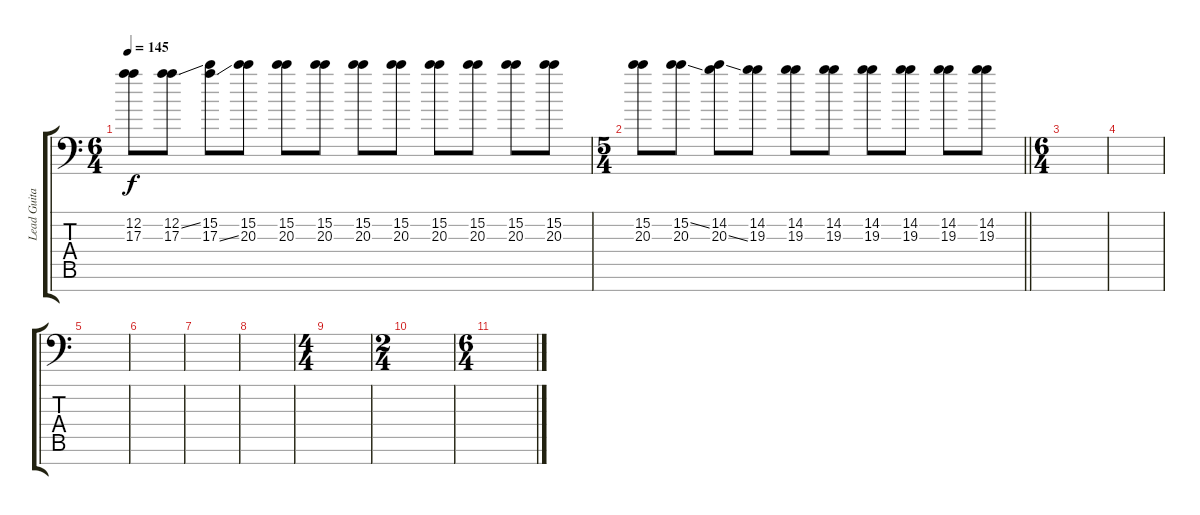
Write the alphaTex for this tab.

\track ("Lead Guitar #3 / Delay" "Lead Guita") {instrument electricguitarjazz}
\staff {score tabs}
\tuning (D4 A3 E3 D3 A2 E2 A1) {hide}
\ts (6 4)
\tempo 145
\clef f4
\ks c
(12.2 17.3).8{dy f} (12.2{ss} 17.3).8 (15.2 17.3{ss}).8 (15.2 20.3).8 (15.2 20.3).8 (15.2 20.3).8 (15.2 20.3).8 (15.2 20.3).8 (15.2 20.3).8 (15.2 20.3).8 (15.2 20.3).8 (15.2 20.3).8 |
\ts (5 4)
\barLineRight lightlight
(15.2 20.3).8 (15.2{ss} 20.3).8 (14.2 20.3{ss}).8 (14.2 19.3).8 (14.2 19.3).8 (14.2 19.3).8 (14.2 19.3).8 (14.2 19.3).8 (14.2 19.3).8 (14.2 19.3).8 |
\ts (6 4)
\section ("" "")
|
|
|
|
|
|
\ts (4 4)
|
\ts (2 4)
|
\ts (6 4)
